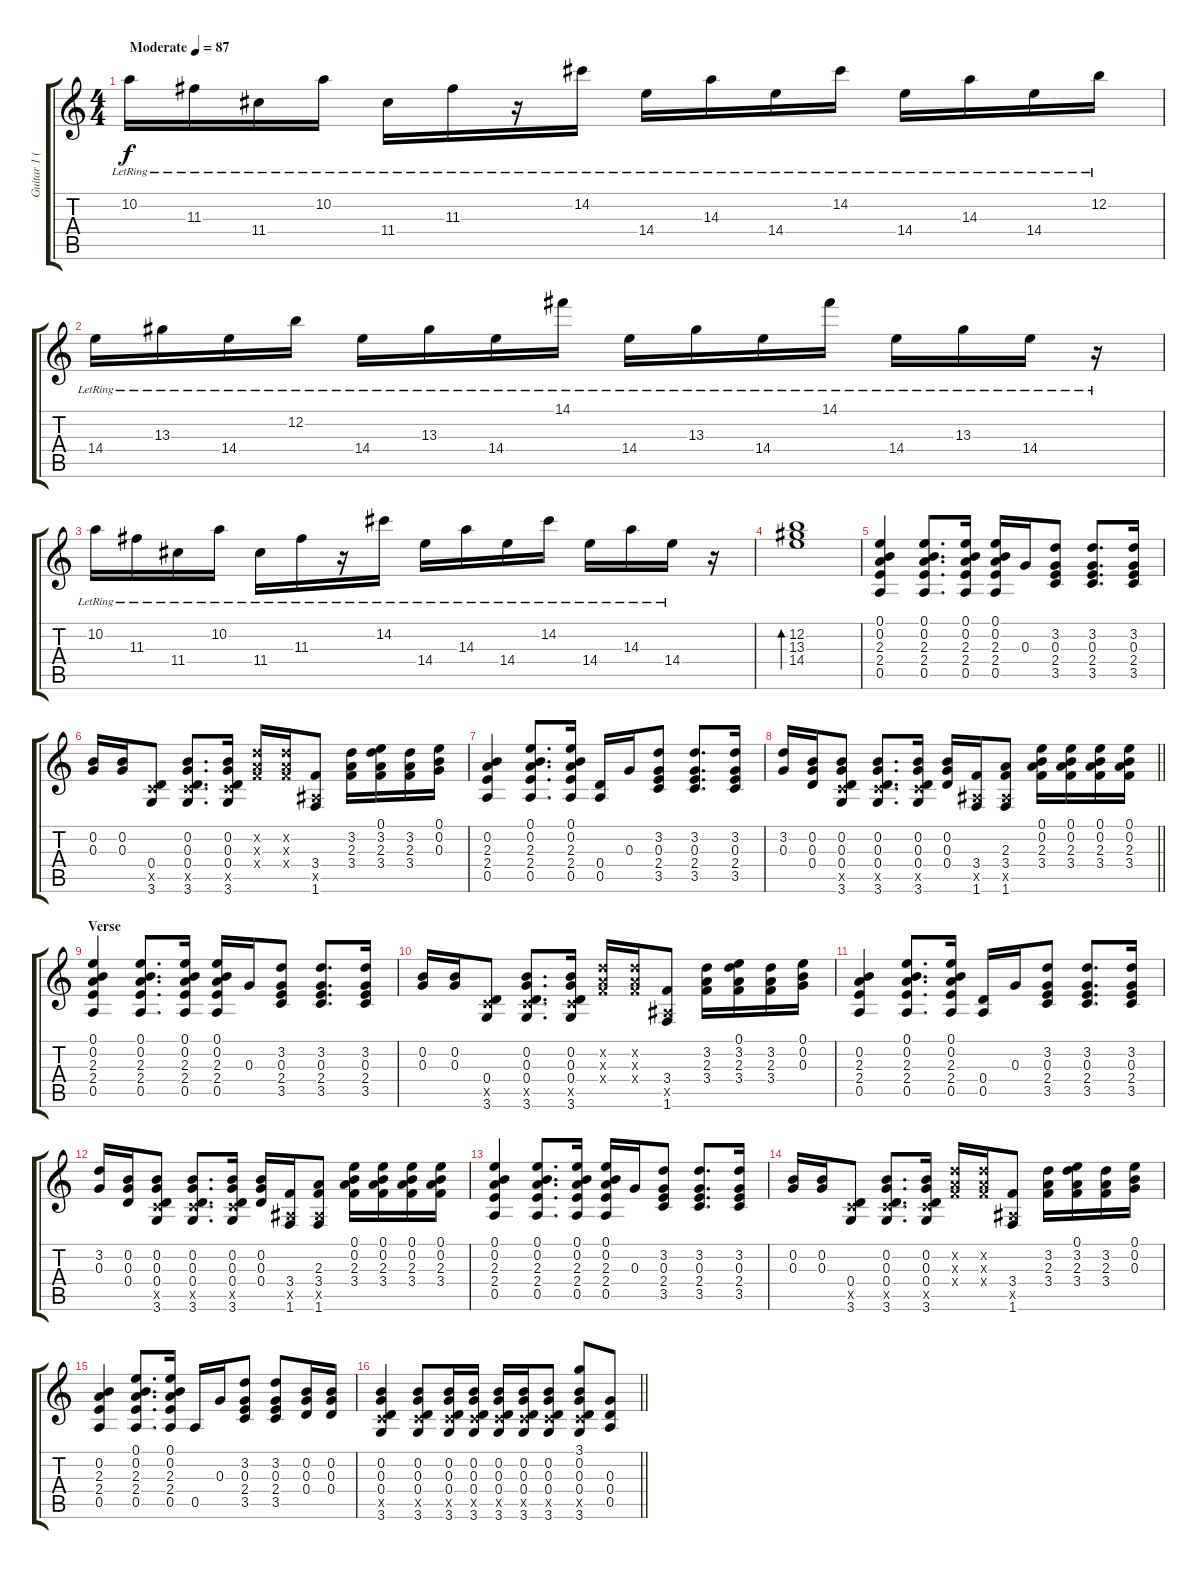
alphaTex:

\track ("Guitar 1 (Clean)" "Guitar 1 (") {instrument electricguitarclean}
\staff {score tabs}
\tuning (E4 B3 G3 D3 A2 E2) {hide}
\ts (4 4)
\tempo (87 "Moderate")
\clef g2
\ks c
10.2{lr}.16{dy f instrument electricguitarclean} 11.3{lr}.16 11.4{lr}.16 10.2{lr}.16 11.4{lr}.16 11.3{lr}.16 r.16 14.2{lr}.16 14.4{lr}.16 14.3{lr}.16 14.4{lr}.16 14.2{lr}.16 14.4{lr}.16 14.3{lr}.16 14.4{lr}.16 12.2{lr}.16 |
14.4{lr}.16 13.3{lr}.16 14.4{lr}.16 12.2{lr}.16 14.4{lr}.16 13.3{lr}.16 14.4{lr}.16 14.1{lr}.16 14.4{lr}.16 13.3{lr}.16 14.4{lr}.16 14.1{lr}.16 14.4{lr}.16 13.3{lr}.16 14.4{lr}.16 r.16 |
10.2{lr}.16 11.3{lr}.16 11.4{lr}.16 10.2{lr}.16 11.4{lr}.16 11.3{lr}.16 r.16 14.2{lr}.16 14.4{lr}.16 14.3{lr}.16 14.4{lr}.16 14.2{lr}.16 14.4{lr}.16 14.3{lr}.16 14.4{lr}.16 r.16 |
(12.2 13.3 14.4).1{bd 120} |
(0.1 0.2 2.3 2.4 0.5).4 (0.1 0.2 2.3 2.4 0.5).8{d} (0.1 0.2 2.3 2.4 0.5).16 (0.1 0.2 2.3 2.4 0.5).16 0.3.16 (3.2 0.3 2.4 3.5).8 (3.2 0.3 2.4 3.5).8{d} (3.2 0.3 2.4 3.5).16 |
(0.2 0.3).16 (0.2 0.3).16 (0.4 3.5{x} 3.6).8 (0.2 0.3 0.4 3.5{x} 3.6).8{d} (0.2 0.3 0.4 3.5{x} 3.6).16 (3.2{x} 2.3{x} 3.4{x}).16 (3.2{x} 2.3{x} 3.4{x}).16 (3.4 1.5{x} 1.6).8 (3.2 2.3 3.4).16 (0.1 3.2 2.3 3.4).16 (3.2 2.3 3.4).16 (0.1 0.2 0.3).16 |
(0.2 2.3 2.4 0.5).4 (0.1 0.2 2.3 2.4 0.5).8{d} (0.1 0.2 2.3 2.4 0.5).16 (0.4 0.5).16 0.3.16 (3.2 0.3 2.4 3.5).8 (3.2 0.3 2.4 3.5).8{d} (3.2 0.3 2.4 3.5).16 |
\barLineRight lightlight
(3.2 0.3).16 (0.2 0.3 0.4).16 (0.2 0.3 0.4 3.5{x} 3.6).8 (0.2 0.3 0.4 3.5{x} 3.6).8{d} (0.2 0.3 0.4 3.5{x} 3.6).16 (0.2 0.3 0.4).16 (3.4 1.5{x} 1.6).16 (2.3 3.4 1.5{x} 1.6).8 (0.1 0.2 2.3 3.4).16 (0.1 0.2 2.3 3.4).16 (0.1 0.2 2.3 3.4).16 (0.1 0.2 2.3 3.4).16 |
\section ("" "Verse")
(0.1 0.2 2.3 2.4 0.5).4 (0.1 0.2 2.3 2.4 0.5).8{d} (0.1 0.2 2.3 2.4 0.5).16 (0.1 0.2 2.3 2.4 0.5).16 0.3.16 (3.2 0.3 2.4 3.5).8 (3.2 0.3 2.4 3.5).8{d} (3.2 0.3 2.4 3.5).16 |
(0.2 0.3).16 (0.2 0.3).16 (0.4 3.5{x} 3.6).8 (0.2 0.3 0.4 3.5{x} 3.6).8{d} (0.2 0.3 0.4 3.5{x} 3.6).16 (3.2{x} 2.3{x} 3.4{x}).16 (3.2{x} 2.3{x} 3.4{x}).16 (3.4 1.5{x} 1.6).8 (3.2 2.3 3.4).16 (0.1 3.2 2.3 3.4).16 (3.2 2.3 3.4).16 (0.1 0.2 0.3).16 |
(0.2 2.3 2.4 0.5).4 (0.1 0.2 2.3 2.4 0.5).8{d} (0.1 0.2 2.3 2.4 0.5).16 (0.4 0.5).16 0.3.16 (3.2 0.3 2.4 3.5).8 (3.2 0.3 2.4 3.5).8{d} (3.2 0.3 2.4 3.5).16 |
(3.2 0.3).16 (0.2 0.3 0.4).16 (0.2 0.3 0.4 3.5{x} 3.6).8 (0.2 0.3 0.4 3.5{x} 3.6).8{d} (0.2 0.3 0.4 3.5{x} 3.6).16 (0.2 0.3 0.4).16 (3.4 1.5{x} 1.6).16 (2.3 3.4 1.5{x} 1.6).8 (0.1 0.2 2.3 3.4).16 (0.1 0.2 2.3 3.4).16 (0.1 0.2 2.3 3.4).16 (0.1 0.2 2.3 3.4).16 |
(0.1 0.2 2.3 2.4 0.5).4 (0.1 0.2 2.3 2.4 0.5).8{d} (0.1 0.2 2.3 2.4 0.5).16 (0.1 0.2 2.3 2.4 0.5).16 0.3.16 (3.2 0.3 2.4 3.5).8 (3.2 0.3 2.4 3.5).8{d} (3.2 0.3 2.4 3.5).16 |
(0.2 0.3).16 (0.2 0.3).16 (0.4 3.5{x} 3.6).8 (0.2 0.3 0.4 3.5{x} 3.6).8{d} (0.2 0.3 0.4 3.5{x} 3.6).16 (3.2{x} 2.3{x} 3.4{x}).16 (3.2{x} 2.3{x} 3.4{x}).16 (3.4 1.5{x} 1.6).8 (3.2 2.3 3.4).16 (0.1 3.2 2.3 3.4).16 (3.2 2.3 3.4).16 (0.1 0.2 0.3).16 |
(0.2 2.3 2.4 0.5).4 (0.1 0.2 2.3 2.4 0.5).8{d} (0.1 0.2 2.3 2.4 0.5).16 0.5.16 0.3.16 (3.2 0.3 2.4 3.5).8 (3.2 0.3 2.4 3.5).8 (0.2 0.3 0.4).16 (0.2 0.3 0.4).16 |
\barLineRight lightlight
(0.2 0.3 0.4 3.5{x} 3.6).4 (0.2 0.3 0.4 3.5{x} 3.6).8 (0.2 0.3 0.4 3.5{x} 3.6).16 (0.2 0.3 0.4 3.5{x} 3.6).16 (0.2 0.3 0.4 3.5{x} 3.6).16 (0.2 0.3 0.4 3.5{x} 3.6).16 (0.2 0.3 0.4 3.5{x} 3.6).8 (3.1 0.2 0.3 0.4 3.5{x} 3.6).8 (0.3 0.4 0.5).8
